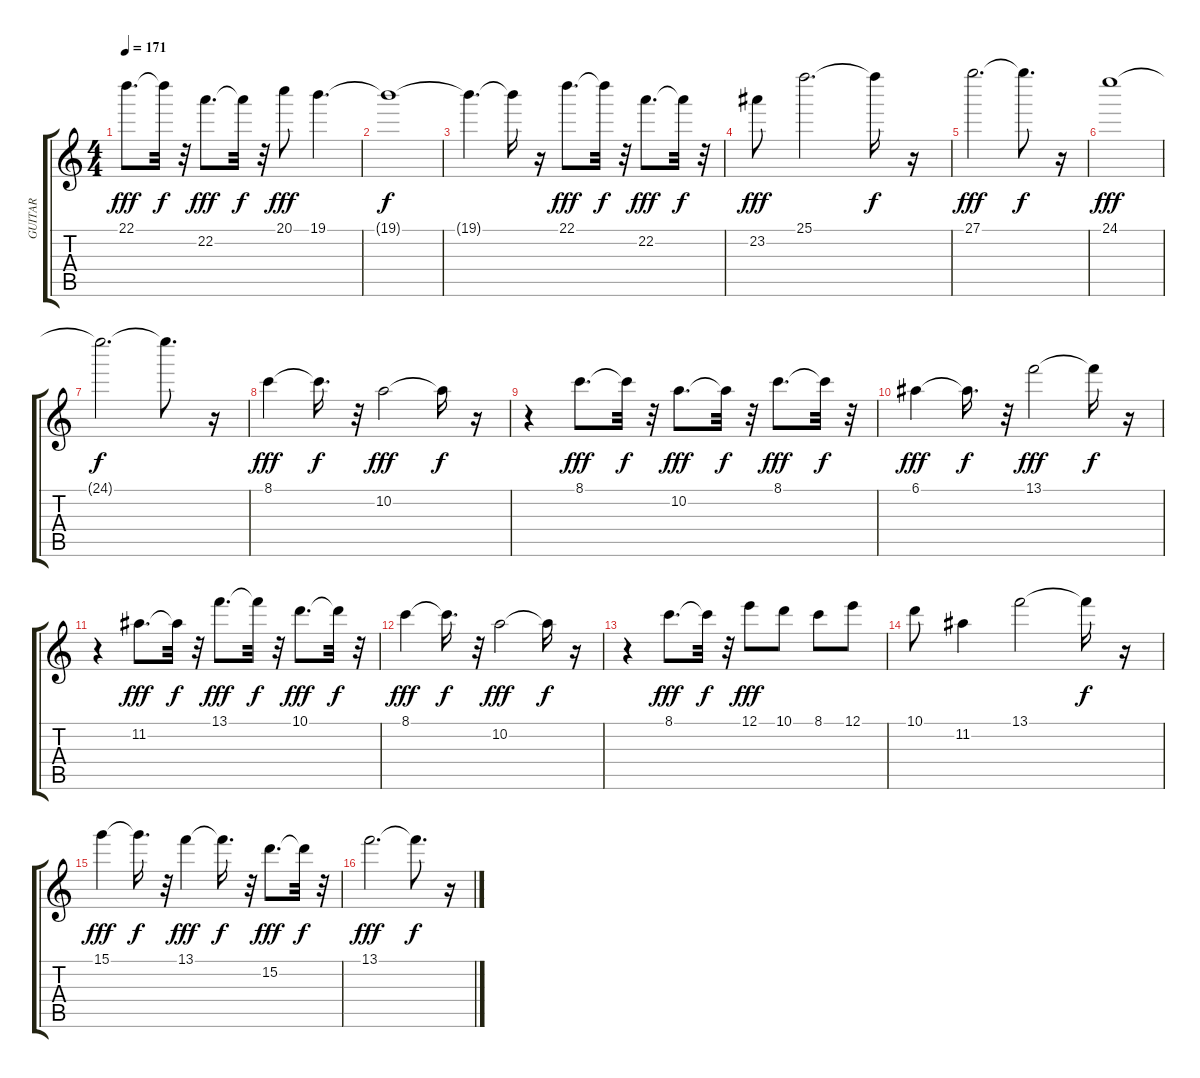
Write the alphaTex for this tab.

\track ("GUITAR" "GUITAR") {instrument acousticguitarsteel}
\staff {score tabs}
\tuning (E4 B3 G3 D3 A2 E2) {hide}
\ts (4 4)
\tempo 171
\clef g2
\ks c
22.1.8{d dy fff instrument overdrivenguitar} 22.1{t}.32{dy f} r.32 22.2.8{d dy fff} 22.2{t}.32{dy f} r.32 20.1.8{dy fff} 19.1.4{d} |
19.1{t}.1{dy f} |
19.1{t}.4{d} 19.1{t}.16 r.16 22.1.8{d dy fff} 22.1{t}.32{dy f} r.32 22.2.8{d dy fff} 22.2{t}.32{dy f} r.32 |
23.2.8{dy fff} 25.1.2{d} 25.1{t}.16{dy f} r.16 |
27.1.2{d dy fff} 27.1{t}.8{d dy f} r.16 |
24.1.1{dy fff} |
24.1{t}.2{d dy f} 24.1{t}.8{d} r.16 |
8.1.4{dy fff} 8.1{t}.16{d dy f} r.32 10.2.2{dy fff} 10.2{t}.16{dy f} r.16 |
r.4 8.1.8{d dy fff} 8.1{t}.32{dy f} r.32 10.2.8{d dy fff} 10.2{t}.32{dy f} r.32 8.1.8{d dy fff} 8.1{t}.32{dy f} r.32 |
6.1.4{dy fff} 6.1{t}.16{d dy f} r.32 13.1.2{dy fff} 13.1{t}.16{dy f} r.16 |
r.4 11.2.8{d dy fff} 11.2{t}.32{dy f} r.32 13.1.8{d dy fff} 13.1{t}.32{dy f} r.32 10.1.8{d dy fff} 10.1{t}.32{dy f} r.32 |
8.1.4{dy fff} 8.1{t}.16{d dy f} r.32 10.2.2{dy fff} 10.2{t}.16{dy f} r.16 |
r.4 8.1.8{d dy fff} 8.1{t}.32{dy f} r.32 12.1.8{dy fff} 10.1.8 8.1.8 12.1.8 |
10.1.8 11.2.4 13.1.2 13.1{t}.16{dy f} r.16 |
15.1.4{dy fff} 15.1{t}.16{d dy f} r.32 13.1.4{dy fff} 13.1{t}.16{d dy f} r.32 15.2.8{d dy fff} 15.2{t}.32{dy f} r.32 |
13.1.2{d dy fff} 13.1{t}.8{d dy f} r.16
